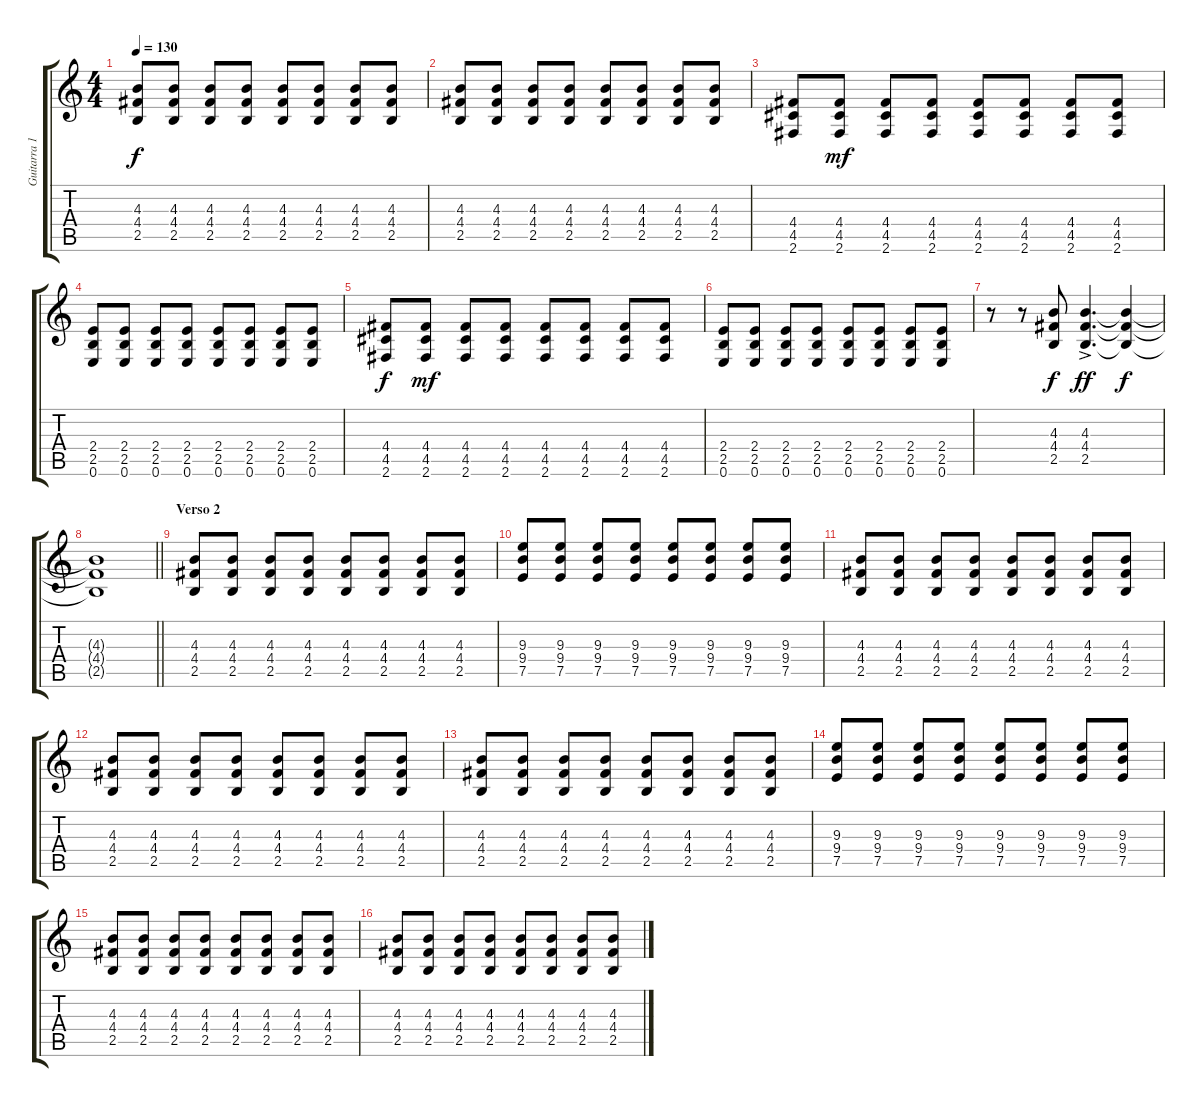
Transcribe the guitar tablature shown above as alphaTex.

\track ("Guitarra 1" "Guitarra 1") {instrument overdrivenguitar}
\staff {score tabs}
\tuning (E4 B3 G3 D3 A2 E2) {hide}
\ts (4 4)
\tempo 130
\clef g2
\ks c
(4.3 4.4 2.5).8{dy f} (4.3 4.4 2.5).8 (4.3 4.4 2.5).8 (4.3 4.4 2.5).8 (4.3 4.4 2.5).8 (4.3 4.4 2.5).8 (4.3 4.4 2.5).8 (4.3 4.4 2.5).8 |
(4.3 4.4 2.5).8 (4.3 4.4 2.5).8 (4.3 4.4 2.5).8 (4.3 4.4 2.5).8 (4.3 4.4 2.5).8 (4.3 4.4 2.5).8 (4.3 4.4 2.5).8 (4.3 4.4 2.5).8 |
(4.4 4.5 2.6).8 (4.4 4.5 2.6).8{dy mf} (4.4 4.5 2.6).8 (4.4 4.5 2.6).8 (4.4 4.5 2.6).8 (4.4 4.5 2.6).8 (4.4 4.5 2.6).8 (4.4 4.5 2.6).8 |
(2.4 2.5 0.6).8 (2.4 2.5 0.6).8 (2.4 2.5 0.6).8 (2.4 2.5 0.6).8 (2.4 2.5 0.6).8 (2.4 2.5 0.6).8 (2.4 2.5 0.6).8 (2.4 2.5 0.6).8 |
(4.4 4.5 2.6).8{dy f} (4.4 4.5 2.6).8{dy mf} (4.4 4.5 2.6).8 (4.4 4.5 2.6).8 (4.4 4.5 2.6).8 (4.4 4.5 2.6).8 (4.4 4.5 2.6).8 (4.4 4.5 2.6).8 |
(2.4 2.5 0.6).8 (2.4 2.5 0.6).8 (2.4 2.5 0.6).8 (2.4 2.5 0.6).8 (2.4 2.5 0.6).8 (2.4 2.5 0.6).8 (2.4 2.5 0.6).8 (2.4 2.5 0.6).8 |
r.8 r.8 (4.3 4.4 2.5).8{dy f} (4.3{ac} 4.4{ac} 2.5{ac}).4{d dy ff} (4.3{t} 4.4{t} 2.5{t}).4{dy f} |
\barLineRight lightlight
(4.3{t} 4.4{t} 2.5{t}).1 |
\section ("" "Verso 2")
(4.3 4.4 2.5).8 (4.3 4.4 2.5).8 (4.3 4.4 2.5).8 (4.3 4.4 2.5).8 (4.3 4.4 2.5).8 (4.3 4.4 2.5).8 (4.3 4.4 2.5).8 (4.3 4.4 2.5).8 |
(9.3 9.4 7.5).8 (9.3 9.4 7.5).8 (9.3 9.4 7.5).8 (9.3 9.4 7.5).8 (9.3 9.4 7.5).8 (9.3 9.4 7.5).8 (9.3 9.4 7.5).8 (9.3 9.4 7.5).8 |
(4.3 4.4 2.5).8 (4.3 4.4 2.5).8 (4.3 4.4 2.5).8 (4.3 4.4 2.5).8 (4.3 4.4 2.5).8 (4.3 4.4 2.5).8 (4.3 4.4 2.5).8 (4.3 4.4 2.5).8 |
(4.3 4.4 2.5).8 (4.3 4.4 2.5).8 (4.3 4.4 2.5).8 (4.3 4.4 2.5).8 (4.3 4.4 2.5).8 (4.3 4.4 2.5).8 (4.3 4.4 2.5).8 (4.3 4.4 2.5).8 |
(4.3 4.4 2.5).8 (4.3 4.4 2.5).8 (4.3 4.4 2.5).8 (4.3 4.4 2.5).8 (4.3 4.4 2.5).8 (4.3 4.4 2.5).8 (4.3 4.4 2.5).8 (4.3 4.4 2.5).8 |
(9.3 9.4 7.5).8 (9.3 9.4 7.5).8 (9.3 9.4 7.5).8 (9.3 9.4 7.5).8 (9.3 9.4 7.5).8 (9.3 9.4 7.5).8 (9.3 9.4 7.5).8 (9.3 9.4 7.5).8 |
(4.3 4.4 2.5).8 (4.3 4.4 2.5).8 (4.3 4.4 2.5).8 (4.3 4.4 2.5).8 (4.3 4.4 2.5).8 (4.3 4.4 2.5).8 (4.3 4.4 2.5).8 (4.3 4.4 2.5).8 |
(4.3 4.4 2.5).8 (4.3 4.4 2.5).8 (4.3 4.4 2.5).8 (4.3 4.4 2.5).8 (4.3 4.4 2.5).8 (4.3 4.4 2.5).8 (4.3 4.4 2.5).8 (4.3 4.4 2.5).8
